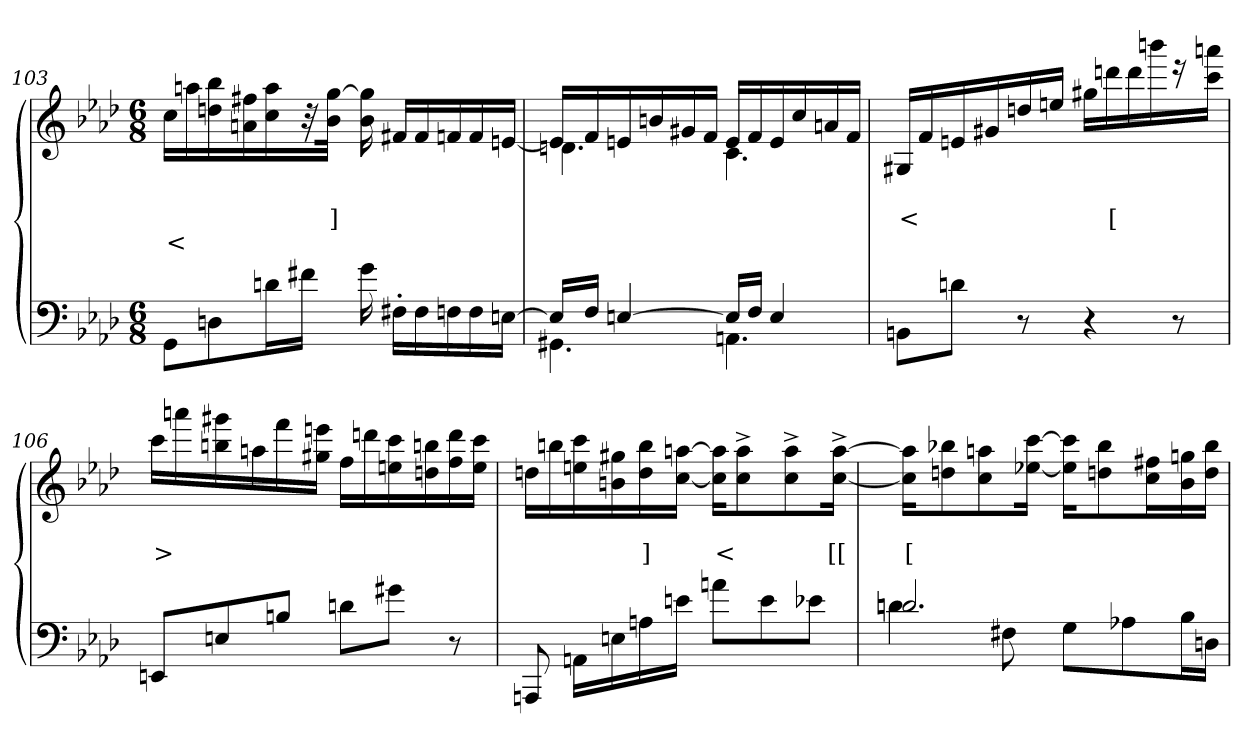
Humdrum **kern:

**kern	**kern	**text	**text	**text
*part2	*part1	*part1	*part1	*part1
*staff2	*staff1	*staff1	*staff1	*staff1
*clefF4	*clefG2	*	*	*
*k[b-e-a-d-]	*k[b-e-a-d-]	*	*	*
*M6/8	*M6/8	*	*	*
=103	=103	=103	=103	=103
8GGL	16ccLL	.	.	<
.	16aan	.	.	.
8Dn	16bb- 16ddn	.	.	.
.	16ff#X 16an	.	.	.
16dnL	16aa 16cc	.	.	.
16f#XJJ	32r	.	.	[
.	[32gg 32b-JJk	.	]	.
16g	16gg] 16b-	.	.	.
16F#'>LL	16f#LL	.	.	.
16F#	16f#	.	.	.
16Fn	16fn	.	.	.
16F	16f	.	.	.
[16EnJJ	[16enJJ	.	.	.
=104	=104	=104	=104	=104
*^	*^	*	*	*
16EnLL]	4.GG#X	16enLL]	4.dn	.	.	.
16FJJ	.	16f	.	.	.	.
[4E	.	16e	.	.	.	.
.	.	16bn	.	.	.	.
.	.	16g#X	.	.	.	.
.	.	16fJJ	.	.	.	.
16ELL]	4.AAn	16eLL	4.c	.	.	.
16FJJ	.	16f	.	.	.	.
4E	.	16e	.	.	.	.
.	.	16cc	.	.	.	.
.	.	16an	.	.	.	.
.	.	16fJJ	.	.	.	.
*v	*v	*	*	*	*	*
*	*v	*v	*	*	*
=105	=105	=105	=105	=105
8BBnL	16G#XLL	.	<	.
.	16f	.	.	.
8dnJ	16en	.	.	.
.	16g#	.	.	.
8r	16ddn	.	.	.
.	16eenJJ	.	.	.
4r	16gg#LL	.	.	.
.	16dddn	.	[	.
.	16ddd	.	.	.
.	16bbbn	.	.	.
8r	16r	.	.	.
.	16aaan 16cccJJ	.	.	.
=106	=106	=106	=106	=106
8EEnL	16cccLL	.	>	.
.	16aaan	.	.	.
8En	16ggg#X 16bbn	.	.	.
.	16aan	.	.	.
8BnJ	16fff	.	.	.
.	16eeen 16gg#JJ	.	.	.
8dnL	16ffLL	.	.	.
.	16dddn	.	.	.
8g#XJ	16ccc 16een	.	.	.
.	16bbn 16ddn	.	.	.
8r	16ddd 16ff	.	.	.
.	16ccc 16eeJJ	.	.	.
=107	=107	=107	=107	=107
8AAAn	16ddnLL	.	.	.
.	16bbn	.	.	.
16AAnLL	16ccc 16een	.	.	.
16En	16gg#X 16bn	.	.	.
16An	16bb 16dd	.	]	.
16enJJ	[16aan [16ccJJ	.	.	.
8anL	16aa] 16cc]KL	.	<	.
.	8aa^> 8cc^>	.	.	.
8e	.	.	.	.
.	8aa^> 8cc^>	.	.	.
8e-XJ	.	.	.	.
.	[16aa^> [16cc^>Jk	.	[[	.
=108	=108	=108	=108	=108
*^	*	*	*	*
2.dn	4dn	16aan] 16cc]KL	.	[	.
.	.	8bb-X 8ddn	.	.	.
.	.	8aa 8cc	.	.	.
.	8F#X	.	.	.	.
.	.	[16ccc [16ee-XJk	.	.	.
.	8GL	16ccc] 16ee-]KL	.	.	.
.	.	8bb- 8ddn	.	.	.
.	8A-X	.	.	.	.
.	.	16ff#X 16ccL	.	.	.
.	16B-L	16ggn 16b-	.	.	.
.	16DnJJ	16bb- 16ddJJ	.	.	.
*v	*v	*	*	*	*
=	=	=	=	=
*-	*-	*-	*-	*-
